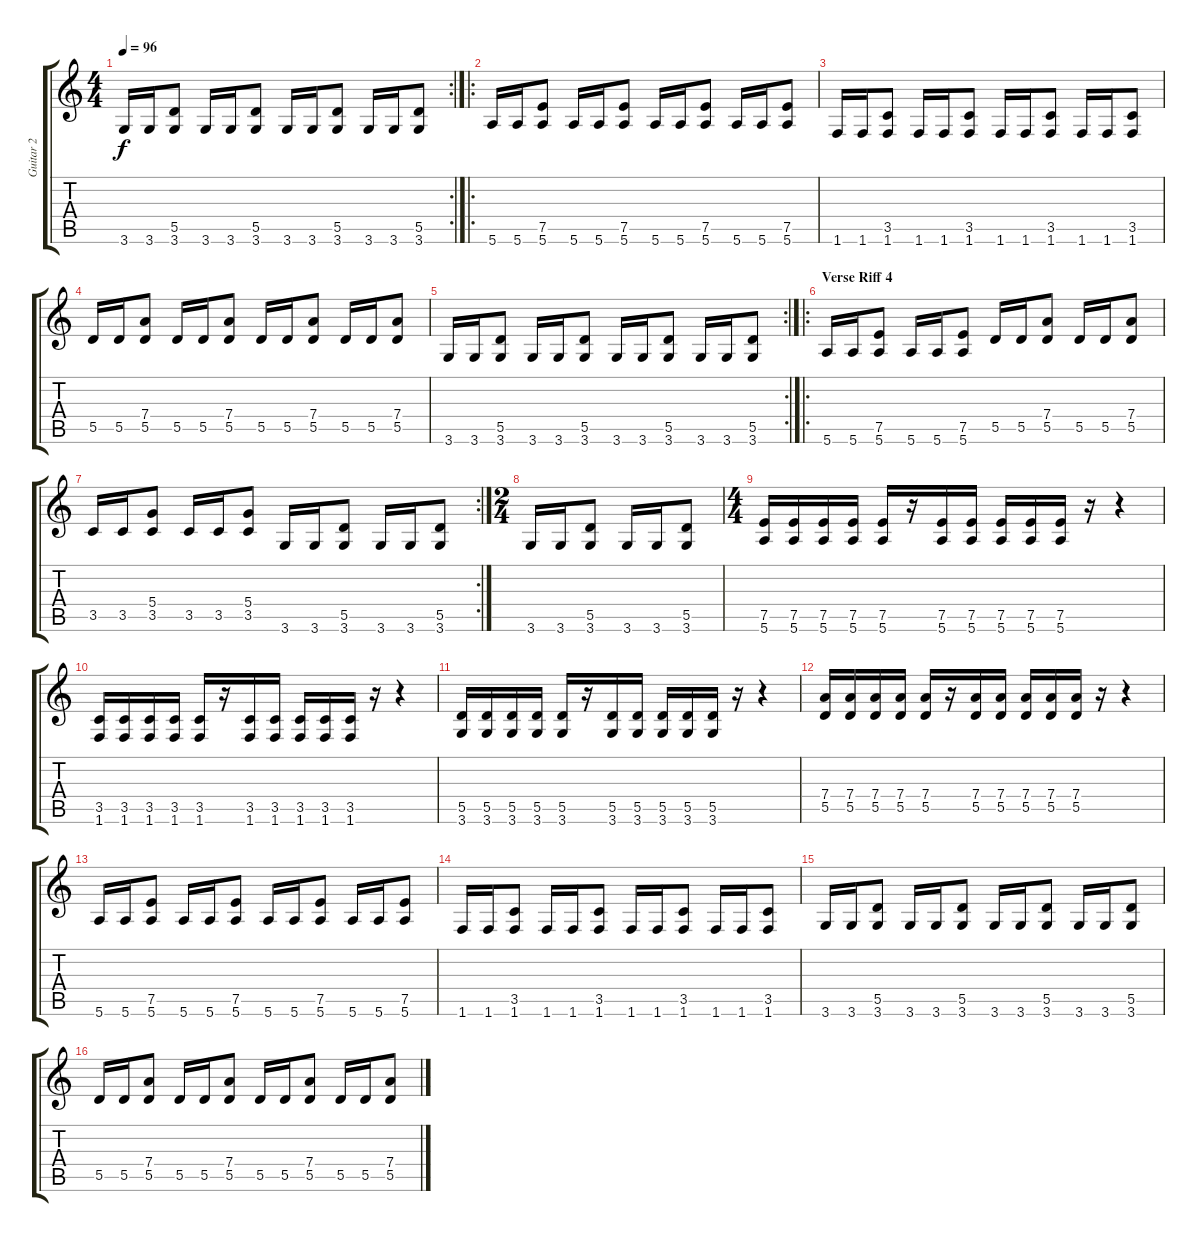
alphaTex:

\track ("Guitar 2" "Guitar 2") {instrument overdrivenguitar}
\staff {score tabs}
\tuning (E4 B3 G3 D3 A2 E2) {hide}
\rc 2
\ts (4 4)
\tempo 96
\clef g2
\ks c
3.6.16{dy f} 3.6.16 (5.5 3.6).8 3.6.16 3.6.16 (5.5 3.6).8 3.6.16 3.6.16 (5.5 3.6).8 3.6.16 3.6.16 (5.5 3.6).8 |
\ro
5.6.16 5.6.16 (7.5 5.6).8 5.6.16 5.6.16 (7.5 5.6).8 5.6.16 5.6.16 (7.5 5.6).8 5.6.16 5.6.16 (7.5 5.6).8 |
1.6.16 1.6.16 (3.5 1.6).8 1.6.16 1.6.16 (3.5 1.6).8 1.6.16 1.6.16 (3.5 1.6).8 1.6.16 1.6.16 (3.5 1.6).8 |
5.5.16 5.5.16 (7.4 5.5).8 5.5.16 5.5.16 (7.4 5.5).8 5.5.16 5.5.16 (7.4 5.5).8 5.5.16 5.5.16 (7.4 5.5).8 |
\rc 2
3.6.16 3.6.16 (5.5 3.6).8 3.6.16 3.6.16 (5.5 3.6).8 3.6.16 3.6.16 (5.5 3.6).8 3.6.16 3.6.16 (5.5 3.6).8 |
\ro
\section ("" "Verse Riff 4")
5.6.16 5.6.16 (7.5 5.6).8 5.6.16 5.6.16 (7.5 5.6).8 5.5.16 5.5.16 (7.4 5.5).8 5.5.16 5.5.16 (7.4 5.5).8 |
\rc 2
3.5.16 3.5.16 (5.4 3.5).8 3.5.16 3.5.16 (5.4 3.5).8 3.6.16 3.6.16 (5.5 3.6).8 3.6.16 3.6.16 (5.5 3.6).8 |
\ts (2 4)
3.6.16 3.6.16 (5.5 3.6).8 3.6.16 3.6.16 (5.5 3.6).8 |
\ts (4 4)
(7.5 5.6).16 (7.5 5.6).16 (7.5 5.6).16 (7.5 5.6).16 (7.5 5.6).16 r.16 (7.5 5.6).16 (7.5 5.6).16 (7.5 5.6).16 (7.5 5.6).16 (7.5 5.6).16 r.16 r.4 |
(3.5 1.6).16 (3.5 1.6).16 (3.5 1.6).16 (3.5 1.6).16 (3.5 1.6).16 r.16 (3.5 1.6).16 (3.5 1.6).16 (3.5 1.6).16 (3.5 1.6).16 (3.5 1.6).16 r.16 r.4 |
(5.5 3.6).16 (5.5 3.6).16 (5.5 3.6).16 (5.5 3.6).16 (5.5 3.6).16 r.16 (5.5 3.6).16 (5.5 3.6).16 (5.5 3.6).16 (5.5 3.6).16 (5.5 3.6).16 r.16 r.4 |
(7.4 5.5).16 (7.4 5.5).16 (7.4 5.5).16 (7.4 5.5).16 (7.4 5.5).16 r.16 (7.4 5.5).16 (7.4 5.5).16 (7.4 5.5).16 (7.4 5.5).16 (7.4 5.5).16 r.16 r.4 |
5.6.16 5.6.16 (7.5 5.6).8 5.6.16 5.6.16 (7.5 5.6).8 5.6.16 5.6.16 (7.5 5.6).8 5.6.16 5.6.16 (7.5 5.6).8 |
1.6.16 1.6.16 (3.5 1.6).8 1.6.16 1.6.16 (3.5 1.6).8 1.6.16 1.6.16 (3.5 1.6).8 1.6.16 1.6.16 (3.5 1.6).8 |
3.6.16 3.6.16 (5.5 3.6).8 3.6.16 3.6.16 (5.5 3.6).8 3.6.16 3.6.16 (5.5 3.6).8 3.6.16 3.6.16 (5.5 3.6).8 |
5.5.16 5.5.16 (7.4 5.5).8 5.5.16 5.5.16 (7.4 5.5).8 5.5.16 5.5.16 (7.4 5.5).8 5.5.16 5.5.16 (7.4 5.5).8
